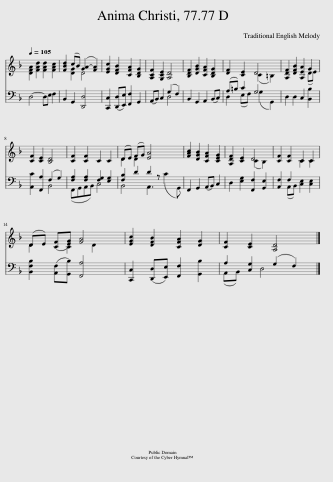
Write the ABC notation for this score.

X:1
%%score ( 1 2 ) ( 3 4 )
L:1/8
Q:1/4=105
M:none
I:linebreak $
K:F
V:1 treble
V:2 treble
V:3 bass
V:4 bass
V:1
 [DFA]2 [FAd]2 [FAd]2 [FAc]2 | [FBd]2 (cB) ([GA-]2 [FA]2) | [EGc]2 [DFB]2 [CFA]2 [B,DG]2 | [A,CF]2 [G,CE]2 [A,D]4 | [B,DF]2 [DGB]2 [CFA]2 [B,DG]2 | %5
 [DF]2 [CE]2 D4 | [A,DF]2 [DFB]2 [A,EA]2 G2 |$ [CF]2 [CE]2 [B,D]4 | [CF]2 [CF]2 C2 C2 | (DE) (FG) [EA]4 x2 | %10
 [FAc]2 [DGB]2 [CFA]2 [CEG]2 | [A,DF]2 [CE]2 D4 | [CF]2 [CF]2 C2 C2 |$ (DE) ([CF][EG]) [FA]4 | [EGc]2 [DFB]2 [CFA]2 [DG]2 | %15
 [CF]2 [CE]2 [A,D]4 |] %16
V:2
 x8 | x2 [DG]2 D4 | x8 | x8 | x8 | %5
 x4 (C2 =B,2) | x6 (DE) |$ x8 | x8 | D2 D2 x6 | %10
 x8 | x4 (C2 B,2) | x4 C2 C2 |$ D2 x C2 D2 x | x8 | %15
 x8 |] %16
V:3
 D,4- D,E, F,2 | B,,2 G,,2 [D,,D,]4 | [C,,C,]2 ([D,,D,][E,,E,]) [F,,F,]2 G,,2 | (A,,B,,) C,2 (G,2 F,2) | B,,2 G,,2 A,,2 (B,,C,) | %5
 (A,=B,) C2 G,4 | D,2 D,2 C,2 [B,,B,]2 |$ [A,,C]2 [F,,A,]2 (F,2 G,2) | [F,A,]2 [F,A,]2 [F,G,]2 [E,G,]2 | [F,B,]2 D2 D2 z x3 | %10
 F,,2 G,,2 (A,,B,,) C,2 | D,2 [E,G,]2 [F,,F,]2 [G,,E,]2 | [A,,F,]2 F,2 [C,E,]2 [C,E,]2 |$ [B,,F,B,]2 ([A,,F,][G,,B,]) [F,,A,]4 | [C,,C,]2 ([D,,D,][E,,E,]) [F,,F,]2 [G,,B,]2 | %15
 A,2 [C,G,]2 (G,2 F,2) |] %16
V:4
 x8 | x8 | x8 | x4 D,4 | x8 | %5
 D,2 (E,F,) (G,2 G,,2) | x8 |$ x4 B,,4 | (F,,G,,A,,B,,) C,4 | B,,4 A,,3 (C2 G,,) | %10
 x8 | x8 | x2 (A,,B,,) x4 |$ x8 | x8 | %15
 (A,,B,,) x D,4 x |] %16
